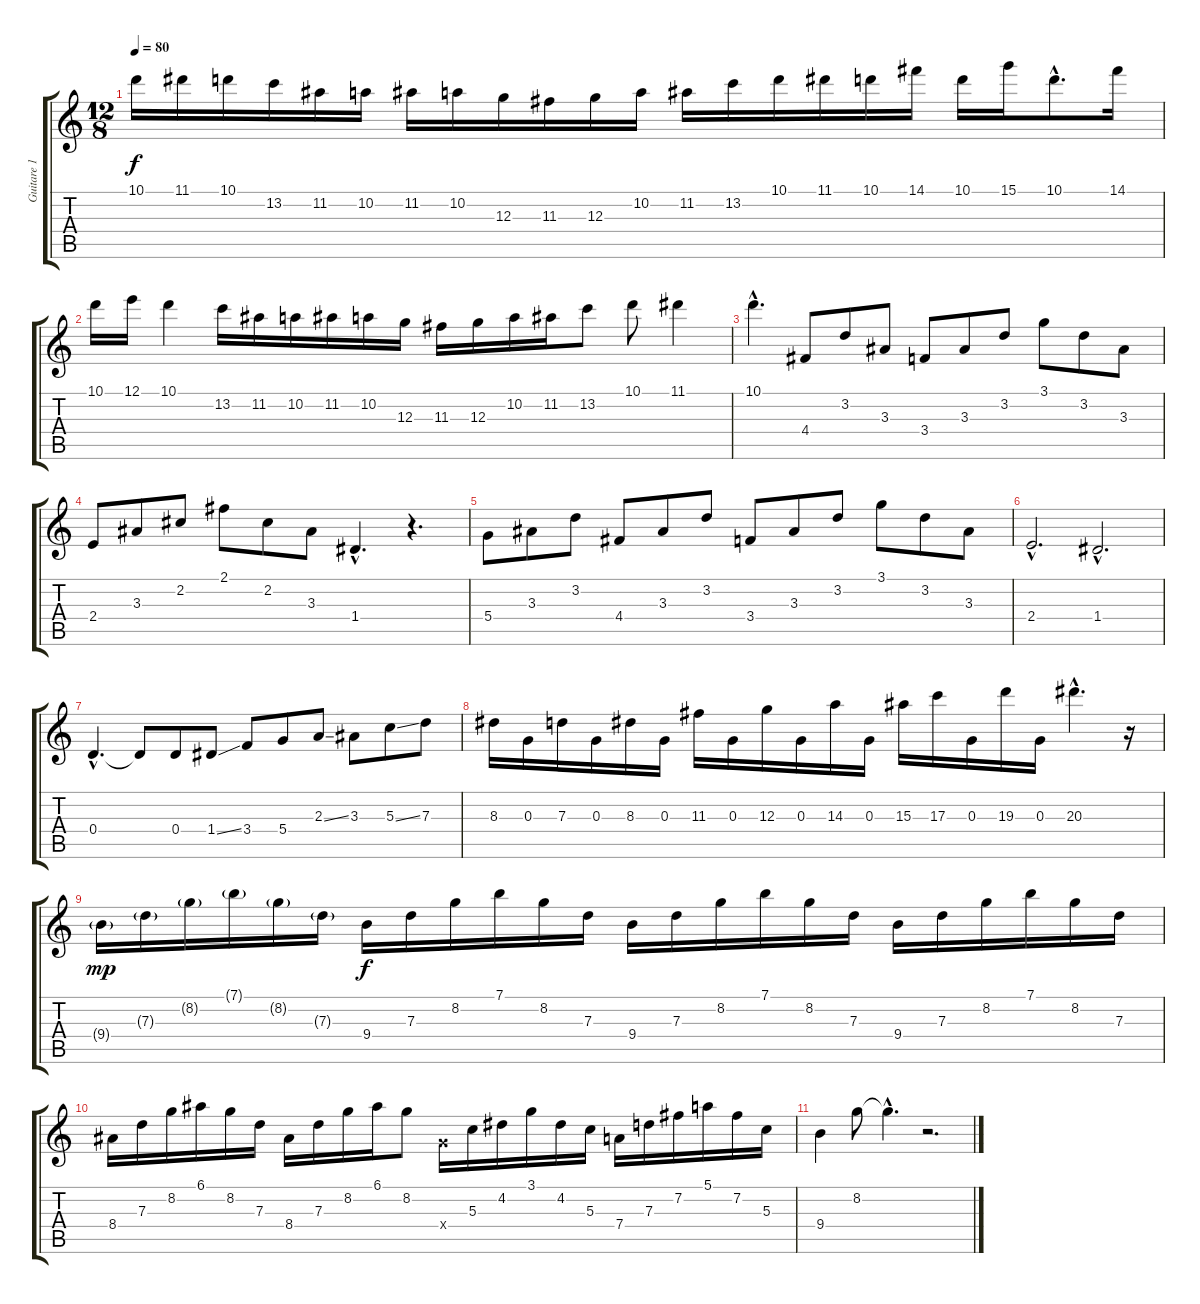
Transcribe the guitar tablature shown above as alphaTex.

\track ("Guitare 1" "Guitare 1") {instrument electricguitarclean}
\staff {score tabs}
\tuning (E4 B3 G3 D3 A2 E2) {hide}
\ts (12 8)
\tempo 80
\clef g2
\ks c
10.1.16{dy f} 11.1.16 10.1.16 13.2.16 11.2.16 10.2.16 11.2.16 10.2.16 12.3.16 11.3.16 12.3.16 10.2.16 11.2.16 13.2.16 10.1.16 11.1.16 10.1.16 14.1.16 10.1.16 15.1.16 10.1{hac}.8{d} 14.1.16 |
10.1.16 12.1.16 10.1.4 13.2.16 11.2.16 10.2.16 11.2.16 10.2.16 12.3.16 11.3.16 12.3.16 10.2.16 11.2.16 13.2.8 10.1.8 11.1.4 |
10.1{hac}.4{d} 4.4.8 3.2.8 3.3.8 3.4.8 3.3.8 3.2.8 3.1.8 3.2.8 3.3.8 |
2.4.8 3.3.8 2.2.8 2.1.8 2.2.8 3.3.8 1.4{hac}.4{d} r.4{d} |
5.4.8 3.3.8 3.2.8 4.4.8 3.3.8 3.2.8 3.4.8 3.3.8 3.2.8 3.1.8 3.2.8 3.3.8 |
2.4{hac}.2{d} 1.4{hac}.2{d} |
0.4{hac}.4{d} 0.4{t}.8 0.4.8 1.4{ss}.8 3.4.8 5.4.8 2.3{ss}.8 3.3.8 5.3{ss}.8 7.3.8 |
8.3.16 0.3.16 7.3.16 0.3.16 8.3.16 0.3.16 11.3.16 0.3.16 12.3.16 0.3.16 14.3.16 0.3.16 15.3.16 17.3.16 0.3.16 19.3.16 0.3.16 20.3{hac}.4{d} r.16 |
9.4{g}.16{dy mp} 7.3{g}.16 8.2{g}.16 7.1{g}.16 8.2{g}.16 7.3{g}.16 9.4.16{dy f} 7.3.16 8.2.16 7.1.16 8.2.16 7.3.16 9.4.16 7.3.16 8.2.16 7.1.16 8.2.16 7.3.16 9.4.16 7.3.16 8.2.16 7.1.16 8.2.16 7.3.16 |
8.4.16 7.3.16 8.2.16 6.1.16 8.2.16 7.3.16 8.4.16 7.3.16 8.2.16 6.1.16 8.2.8 5.4{x}.16 5.3.16 4.2.16 3.1.16 4.2.16 5.3.16 7.4.16 7.3.16 7.2.16 5.1.16 7.2.16 5.3.16 |
9.4.4 8.2.8 8.2{hac t}.4{d} r.2{d}
